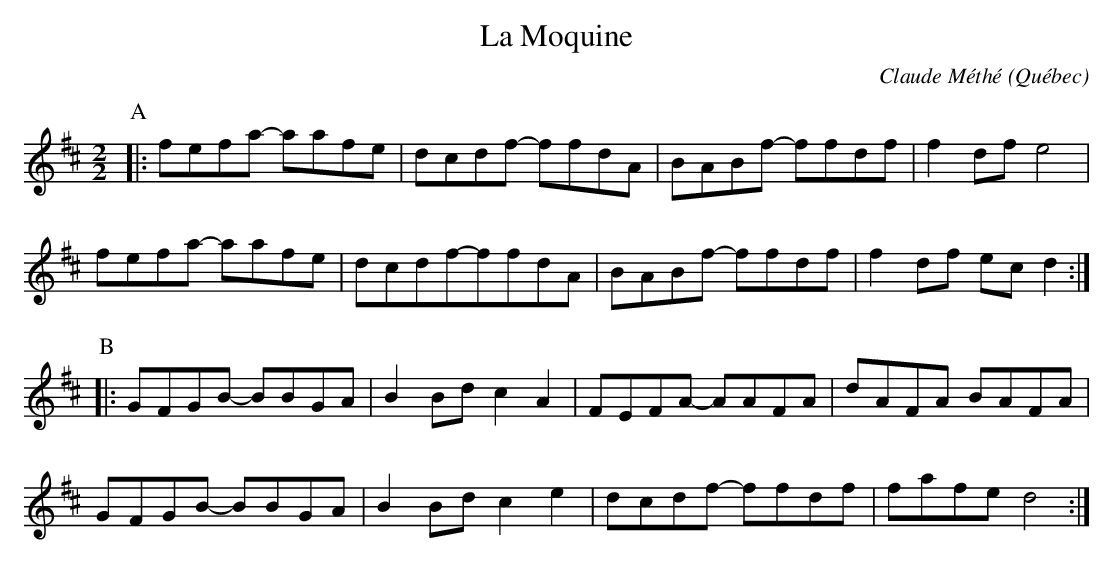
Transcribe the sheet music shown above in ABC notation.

X:1
T:La Moquine
C:Claude Méthé
O:Québec
M:2/2
L:1/8
K:Dmaj
P:A
|:fefa-  aafe | dcdf- ffdA | BABf- ffdf | f2 df e4 |
  fefa- aafe | dcdf-ffdA | BABf- ffdf | f2 df ec d2 :|
P:B
|:GFGB- BBGA | B2 Bd c2 A2 | FEFA- AAFA | dAFA BAFA |
  GFGB- BBGA | B2 Bd c2 e2 | dcdf- ffdf | fafe d4 :|
